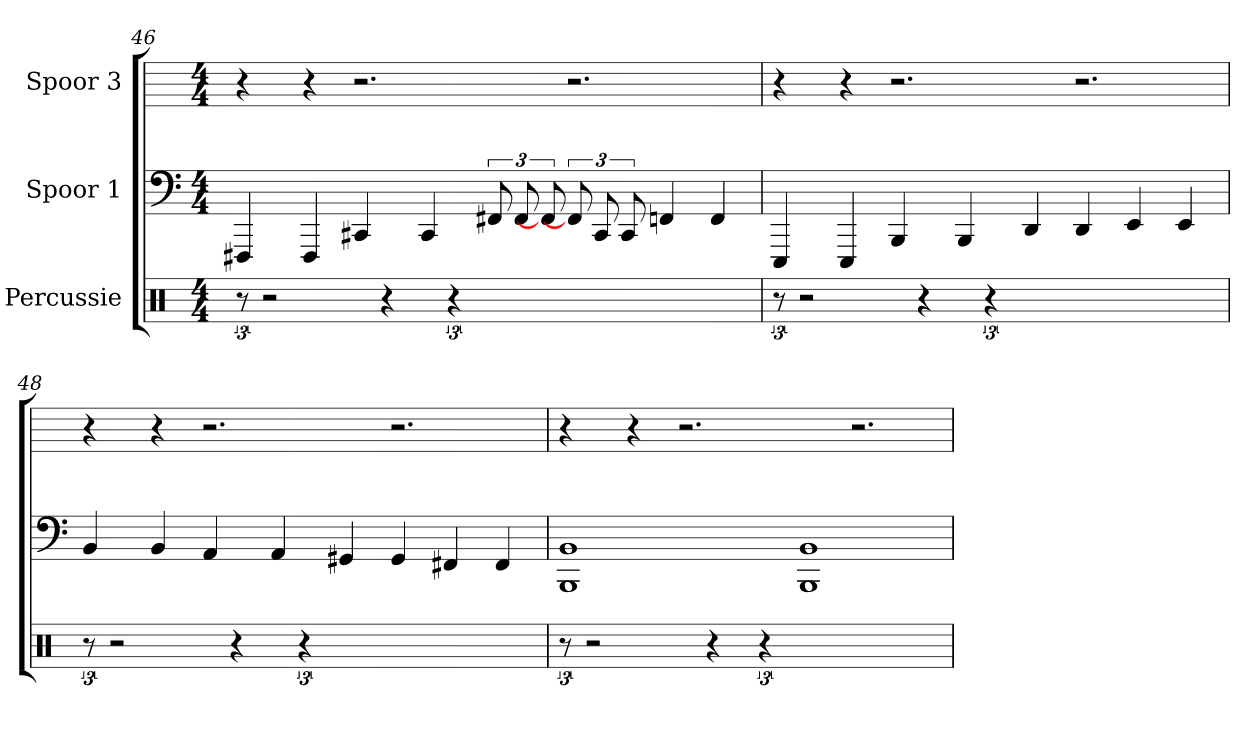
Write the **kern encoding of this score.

**kern	**kern	**kern
*part3	*part2	*part1
*staff3	*staff2	*staff1
*I"Percussie	*I"Spoor 1	*I"Spoor 3
*clefX	*	*
*k[]	*k[]	*k[]
*M4/4	*M4/4	*M4/4
=46	=46	=46
12r	4FFF#	4r
2r	.	.
.	4FFF#	4r
.	4CC#	2.r
4r	.	.
.	4CC#	.
6r	.	.
1ryy	12FF#	.
.	12FF#	.
.	12FF#]	.
.	12FF#]	2.r
.	12CC#	.
.	12CC#	.
.	4FF	.
.	4FF	.
=47	=47	=47
12r	4EEE	4r
2r	.	.
.	4EEE	4r
.	4BBB	2.r
4r	.	.
.	4BBB	.
6r	.	.
1ryy	4DD	.
.	4DD	2.r
.	4EE	.
.	4EE	.
=48	=48	=48
12r	4BB	4r
2r	.	.
.	4BB	4r
.	4AA	2.r
4r	.	.
.	4AA	.
6r	.	.
1ryy	4GG#	.
.	4GG#	2.r
.	4FF#	.
.	4FF#	.
=49	=49	=49
12r	1BB 1BBB	4r
2r	.	.
.	.	4r
.	.	2.r
4r	.	.
6r	.	.
1ryy	1BB 1BBB	.
.	.	2.r
=	=	=
*-	*-	*-
